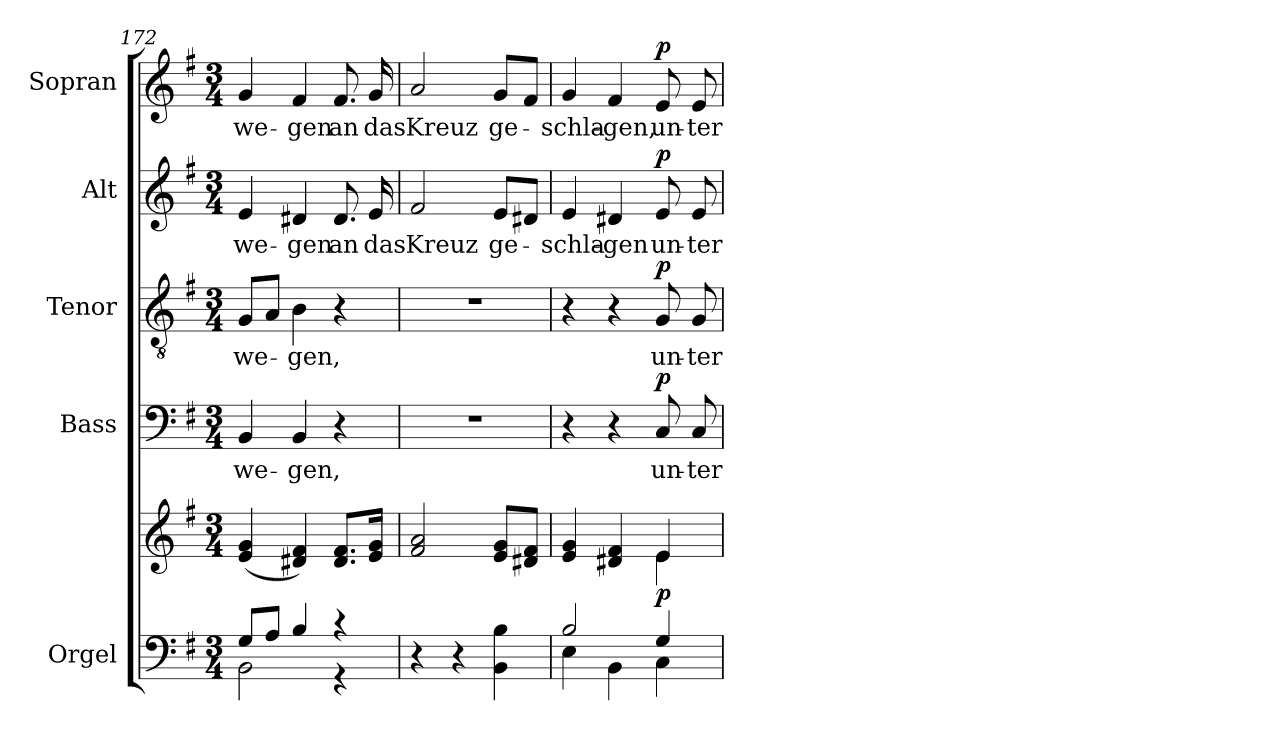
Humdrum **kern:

**kern	**kern	**dynam	**kern	**text	**dynam	**kern	**text	**dynam	**kern	**text	**dynam	**kern	**text	**dynam
*part5	*part5	*part5	*part4	*part4	*part4	*part3	*part3	*part3	*part2	*part2	*part2	*part1	*part1	*part1
*staff6	*staff5	*staff5/6	*staff4	*staff4	*staff4	*staff3	*staff3	*staff3	*staff2	*staff2	*staff2	*staff1	*staff1	*staff1
*I"Orgel	*	*	*I"Bass	*	*	*I"Tenor	*	*	*I"Alt	*	*	*I"Sopran	*	*
*I'Org.	*	*	*I'B.	*	*	*I'T.	*	*	*I'A.	*	*	*I'S.	*	*
*clefF4	*clefG2	*	*clefF4	*	*	*clefGv2	*	*	*clefG2	*	*	*clefG2	*	*
*k[f#]	*k[f#]	*	*k[f#]	*	*	*k[f#]	*	*	*k[f#]	*	*	*k[f#]	*	*
*G:	*G:	*	*G:	*	*	*G:	*	*	*G:	*	*	*G:	*	*
*M3/4	*M3/4	*	*M3/4	*	*	*M3/4	*	*	*M3/4	*	*	*M3/4	*	*
=172	=172	=172	=172	=172	=172	=172	=172	=172	=172	=172	=172	=172	=172	=172
*^	*	*	*	*	*	*	*	*	*	*	*	*	*	*
8G/L	2BB\	(4e/ 4g/	.	4BB/	we-	.	8G/L	we-	.	4e/	we-	.	4g/	we-	.
8A/J	.	.	.	.	.	.	8A/J	.	.	.	.	.	.	.	.
4B/	.	4d#X/ 4f#/)	.	4BB/	-gen,	.	4B\	-gen,	.	4d#X/	-gen	.	4f#/	-gen	.
4r	4r	8.d#/ 8.f#/L	.	4r	.	.	4r	.	.	8.d#/	an	.	8.f#/	an	.
.	.	16e/ 16g/Jk	.	.	.	.	.	.	.	16e/	das	.	16g/	das	.
*v	*v	*	*	*	*	*	*	*	*	*	*	*	*	*	*
=173	=173	=173	=173	=173	=173	=173	=173	=173	=173	=173	=173	=173	=173	=173
4r	2f#/ 2a/	.	2.r	.	.	2.r	.	.	2f#/	Kreuz	.	2a/	Kreuz	.
4r	.	.	.	.	.	.	.	.	.	.	.	.	.	.
4BB\ 4B\	8e/ 8g/L	.	.	.	.	.	.	.	8e/L	ge-	.	8g/L	ge-	.
.	8d#X/ 8f#/J	.	.	.	.	.	.	.	8d#X/J	.	.	8f#/J	.	.
!!LO:LB:g=z
=174	=174	=174	=174	=174	=174	=174	=174	=174	=174	=174	=174	=174	=174	=174
*^	*^	*	*	*	*	*	*	*	*	*	*	*	*	*
2B/	4E\	4e/ 4g/	2ryy	.	4r	.	.	4r	.	.	4e/	-schla-	.	4g/	-schla-	.
.	4BB\	4d#X/ 4f#/	.	.	4r	.	.	4r	.	.	4d#X/	-gen	.	4f#/	-gen,	.
!	!	!	!	!LO:DY:b	!	!	!LO:DY:a	!	!	!LO:DY:a	!	!	!LO:DY:a	!	!	!LO:DY:a
4G/	4C\	4e/	4e\	p	8C/	un-	p	8G/	un-	p	8e/	un-	p	8e/	un-	p
.	.	.	.	.	8C/	-ter	.	8G/	-ter	.	8e/	-ter	.	8e/	-ter	.
*v	*v	*	*	*	*	*	*	*	*	*	*	*	*	*	*	*
*	*v	*v	*	*	*	*	*	*	*	*	*	*	*	*	*
=	=	=	=	=	=	=	=	=	=	=	=	=	=	=
*-	*-	*-	*-	*-	*-	*-	*-	*-	*-	*-	*-	*-	*-	*-
